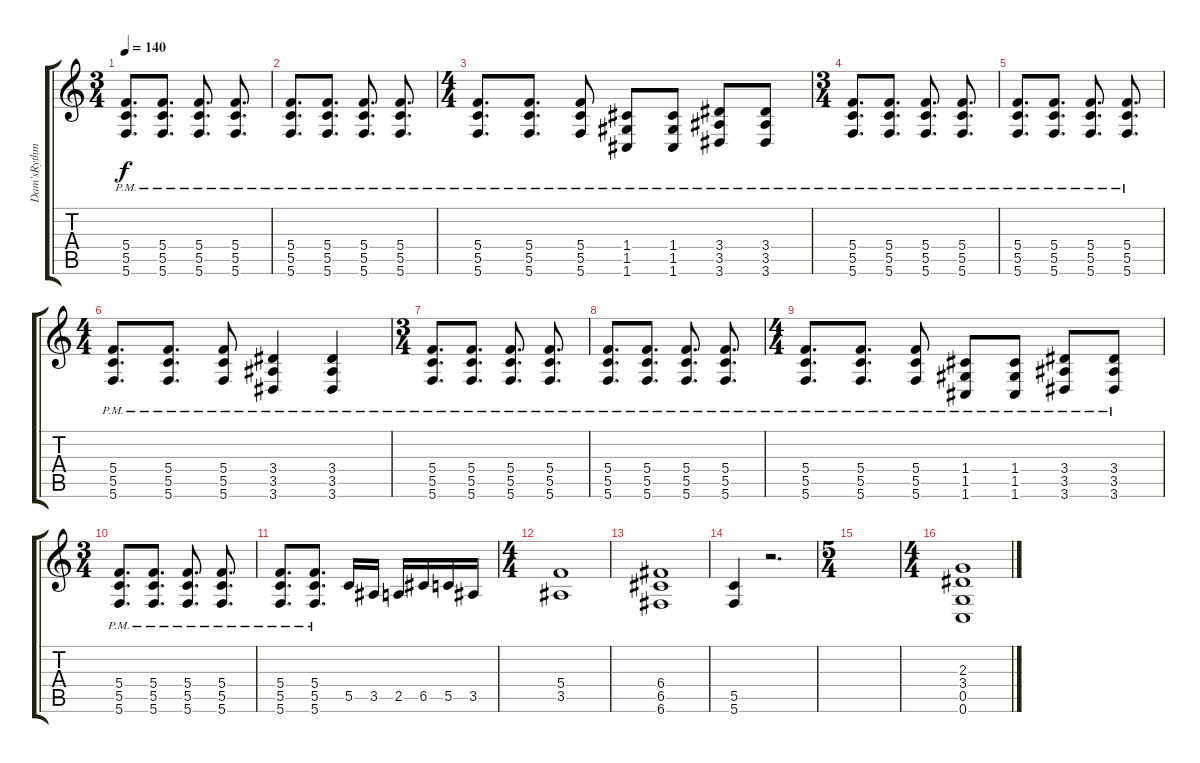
\track ("Dam'sRythm" "Dam'sRythm") {instrument distortionguitar}
\staff {score tabs}
\tuning (D4 A3 F3 C3 G2 C2) {hide}
\ts (3 4)
\tempo 140
\clef g2
\ks c
(5.4{pm} 5.5{pm} 5.6{pm}).8{d dy f} (5.4{pm} 5.5{pm} 5.6{pm}).8{d} (5.4{pm} 5.5{pm} 5.6{pm}).8{d} (5.4{pm} 5.5{pm} 5.6{pm}).8{d} |
(5.4{pm} 5.5{pm} 5.6{pm}).8{d} (5.4{pm} 5.5{pm} 5.6{pm}).8{d} (5.4{pm} 5.5{pm} 5.6{pm}).8{d} (5.4{pm} 5.5{pm} 5.6{pm}).8{d} |
\ts (4 4)
(5.4{pm} 5.5{pm} 5.6{pm}).8{d} (5.4{pm} 5.5{pm} 5.6{pm}).8{d} (5.4{pm} 5.5{pm} 5.6{pm}).8 (1.4{pm} 1.5{pm} 1.6{pm}).8 (1.4{pm} 1.5{pm} 1.6{pm}).8 (3.4{pm} 3.5{pm} 3.6{pm}).8 (3.4{pm} 3.5{pm} 3.6{pm}).8 |
\ts (3 4)
(5.4{pm} 5.5{pm} 5.6{pm}).8{d} (5.4{pm} 5.5{pm} 5.6{pm}).8{d} (5.4{pm} 5.5{pm} 5.6{pm}).8{d} (5.4{pm} 5.5{pm} 5.6{pm}).8{d} |
(5.4{pm} 5.5{pm} 5.6{pm}).8{d} (5.4{pm} 5.5{pm} 5.6{pm}).8{d} (5.4{pm} 5.5{pm} 5.6{pm}).8{d} (5.4{pm} 5.5{pm} 5.6{pm}).8{d} |
\ts (4 4)
(5.4{pm} 5.5{pm} 5.6{pm}).8{d} (5.4{pm} 5.5{pm} 5.6{pm}).8{d} (5.4{pm} 5.5{pm} 5.6{pm}).8 (3.4{pm} 3.5{pm} 3.6{pm}).4 (3.4{pm} 3.5{pm} 3.6{pm}).4 |
\ts (3 4)
(5.4{pm} 5.5{pm} 5.6{pm}).8{d} (5.4{pm} 5.5{pm} 5.6{pm}).8{d} (5.4{pm} 5.5{pm} 5.6{pm}).8{d} (5.4{pm} 5.5{pm} 5.6{pm}).8{d} |
(5.4{pm} 5.5{pm} 5.6{pm}).8{d} (5.4{pm} 5.5{pm} 5.6{pm}).8{d} (5.4{pm} 5.5{pm} 5.6{pm}).8{d} (5.4{pm} 5.5{pm} 5.6{pm}).8{d} |
\ts (4 4)
(5.4{pm} 5.5{pm} 5.6{pm}).8{d} (5.4{pm} 5.5{pm} 5.6{pm}).8{d} (5.4{pm} 5.5{pm} 5.6{pm}).8 (1.4{pm} 1.5{pm} 1.6{pm}).8 (1.4{pm} 1.5{pm} 1.6{pm}).8 (3.4{pm} 3.5{pm} 3.6{pm}).8 (3.4{pm} 3.5{pm} 3.6{pm}).8 |
\ts (3 4)
(5.4{pm} 5.5{pm} 5.6{pm}).8{d} (5.4{pm} 5.5{pm} 5.6{pm}).8{d} (5.4{pm} 5.5{pm} 5.6{pm}).8{d} (5.4{pm} 5.5{pm} 5.6{pm}).8{d} |
(5.4{pm} 5.5{pm} 5.6{pm}).8{d} (5.4{pm} 5.5{pm} 5.6{pm}).8{d} 5.5.16 3.5.16 2.5.16 6.5.16 5.5.16 3.5.16 |
\ts (4 4)
(5.4 3.5).1 |
(6.4 6.5 6.6).1 |
(5.5 5.6).4 r.2{d} |
\ts (5 4)
|
\ts (4 4)
(2.3 3.4 0.5 0.6).1
